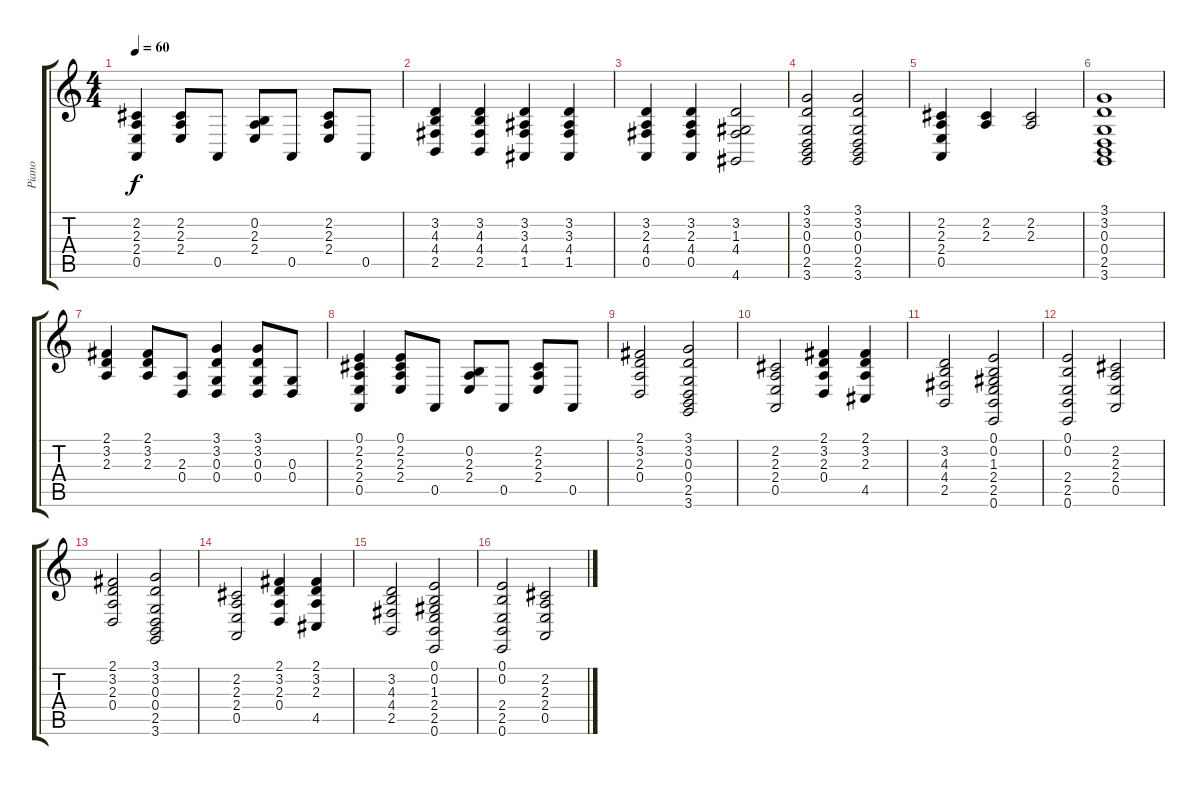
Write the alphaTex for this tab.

\track ("Piano" "Piano") {instrument acousticgrandpiano}
\staff {score tabs}
\tuning (E4 B3 G3 D3 A2 E2) {hide}
\ts (4 4)
\tempo 60
\clef g2
\ks c
(2.2 2.3 2.4 0.5).4{dy f} (2.2 2.3 2.4).8 0.5.8 (0.2 2.3 2.4).8 0.5.8 (2.2 2.3 2.4).8 0.5.8 |
(3.2 4.3 4.4 2.5).4 (3.2 4.3 4.4 2.5).4 (3.2 3.3 4.4 1.5).4 (3.2 3.3 4.4 1.5).4 |
(3.2 2.3 4.4 0.5).4 (3.2 2.3 4.4 0.5).4 (3.2 1.3 4.4 4.6).2 |
(3.1 3.2 0.3 0.4 2.5 3.6).2 (3.1 3.2 0.3 0.4 2.5 3.6).2 |
(2.2 2.3 2.4 0.5).4 (2.2 2.3).4 (2.2 2.3).2 |
(3.1 3.2 0.3 0.4 2.5 3.6).1 |
(2.1 3.2 2.3).4 (2.1 3.2 2.3).8 (2.3 0.4).8 (3.1 3.2 0.3 0.4).4 (3.1 3.2 0.3 0.4).8 (0.3 0.4).8 |
(0.1 2.2 2.3 2.4 0.5).4 (0.1 2.2 2.3 2.4).8 0.5.8 (0.2 2.3 2.4).8 0.5.8 (2.2 2.3 2.4).8 0.5.8 |
(2.1 3.2 2.3 0.4).2 (3.1 3.2 0.3 0.4 2.5 3.6).2 |
(2.2 2.3 2.4 0.5).2 (2.1 3.2 2.3 0.4).4 (2.1 3.2 2.3 4.5).4 |
(3.2 4.3 4.4 2.5).2 (0.1 0.2 1.3 2.4 2.5 0.6).2 |
(0.1 0.2 2.4 2.5 0.6).2 (2.2 2.3 2.4 0.5).2 |
(2.1 3.2 2.3 0.4).2 (3.1 3.2 0.3 0.4 2.5 3.6).2 |
(2.2 2.3 2.4 0.5).2 (2.1 3.2 2.3 0.4).4 (2.1 3.2 2.3 4.5).4 |
(3.2 4.3 4.4 2.5).2 (0.1 0.2 1.3 2.4 2.5 0.6).2 |
(0.1 0.2 2.4 2.5 0.6).2 (2.2 2.3 2.4 0.5).2
